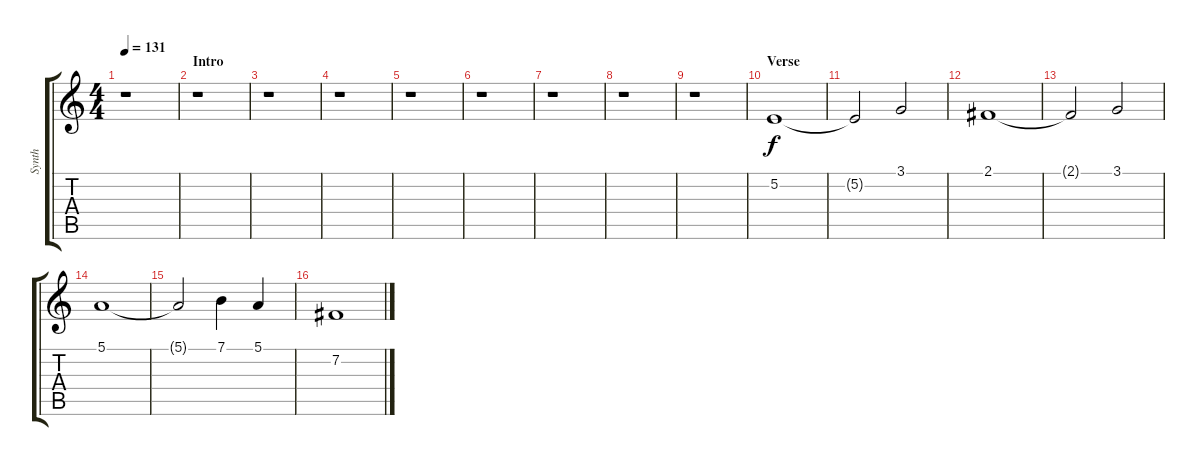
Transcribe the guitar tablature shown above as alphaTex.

\track ("Synth" "Synth") {instrument lead1square}
\staff {score tabs}
\tuning (E4 B3 G3 D3 A2 E2) {hide}
\ts (4 4)
\tempo 131
\clef g2
\ks c
r.1{dy f instrument lead1square} |
\section ("" "Intro")
r.1 |
r.1 |
r.1 |
r.1 |
r.1 |
r.1 |
r.1 |
r.1 |
\section ("" "Verse")
5.2.1 |
5.2{t}.2 3.1.2 |
2.1.1 |
2.1{t}.2 3.1.2 |
5.1.1 |
5.1{t}.2 7.1.4 5.1.4 |
7.2.1
